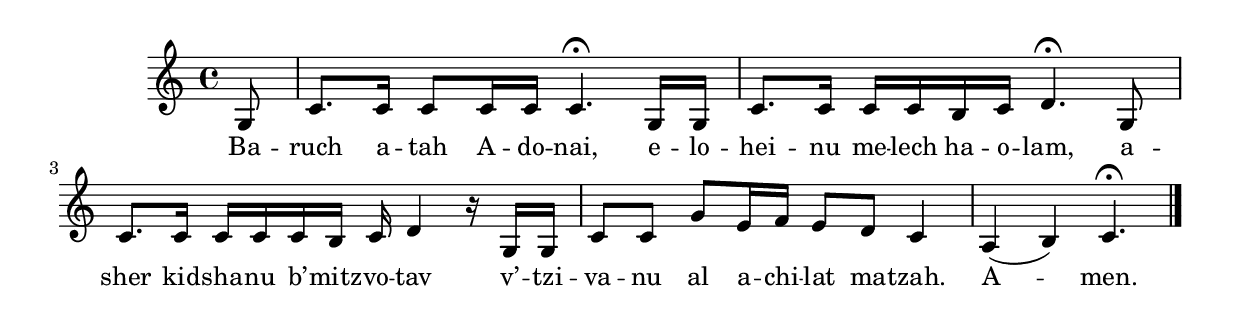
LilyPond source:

\version "2.13.54"

\include "defs.ly"

<<
  \relative c' {
    \partial 8 g8
    | c8. c16 c8 c16 c c4.\fermata g16 g
    | c8. c16 c16 c b c d4.\fermata g,8
    | c8. c16 c c c b c d4 r16
    g,16 g
    | c8 c g' e16 f e8 d c4
    | a( b) c4.\fermata \bar "|."
  }
  \addlyrics {
    Ba -- ruch a -- tah A -- do -- nai,
    e -- lo -- hei -- nu me -- lech ha -- o -- lam,
    a -- sher kid -- sha -- nu b’ -- mitz -- vo -- tav
    v’ -- tzi -- va -- nu al a -- chi -- lat ma -- tzah.
    A -- men.
  }
>>
